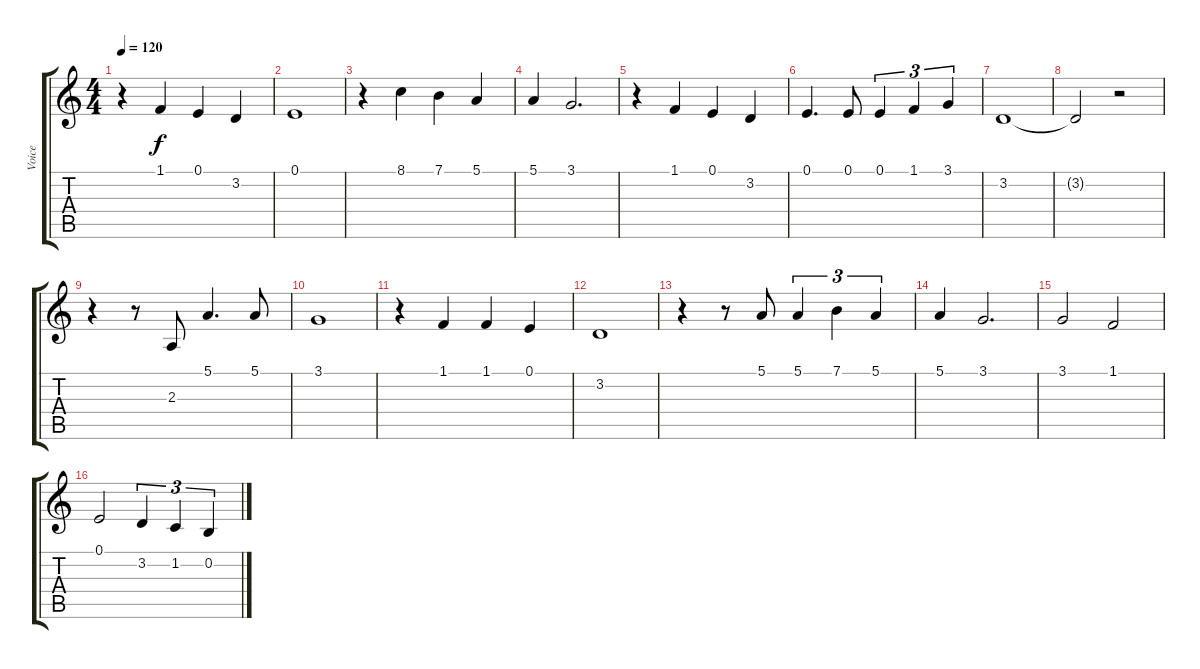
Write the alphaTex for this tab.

\track ("Voice" "Voice") {instrument clarinet}
\staff {score tabs}
\tuning (E4 B3 G3 D3 A2 E2) {hide}
\ts (4 4)
\tempo 120
\clef g2
\ks c
r.4{dy f} 1.1.4 0.1.4 3.2.4 |
0.1.1 |
r.4 8.1.4 7.1.4 5.1.4 |
5.1.4 3.1.2{d} |
r.4 1.1.4 0.1.4 3.2.4 |
0.1.4{d} 0.1.8 0.1.4{tu (3 2)} 1.1.4{tu (3 2)} 3.1.4{tu (3 2)} |
3.2.1 |
3.2{t}.2 r.2 |
r.4 r.8 2.3.8 5.1.4{d} 5.1.8 |
3.1.1 |
r.4 1.1.4 1.1.4 0.1.4 |
3.2.1 |
r.4 r.8 5.1.8 5.1.4{tu (3 2)} 7.1.4{tu (3 2)} 5.1.4{tu (3 2)} |
5.1.4 3.1.2{d} |
3.1.2 1.1.2 |
0.1.2 3.2.4{tu (3 2)} 1.2.4{tu (3 2)} 0.2.4{tu (3 2)}
